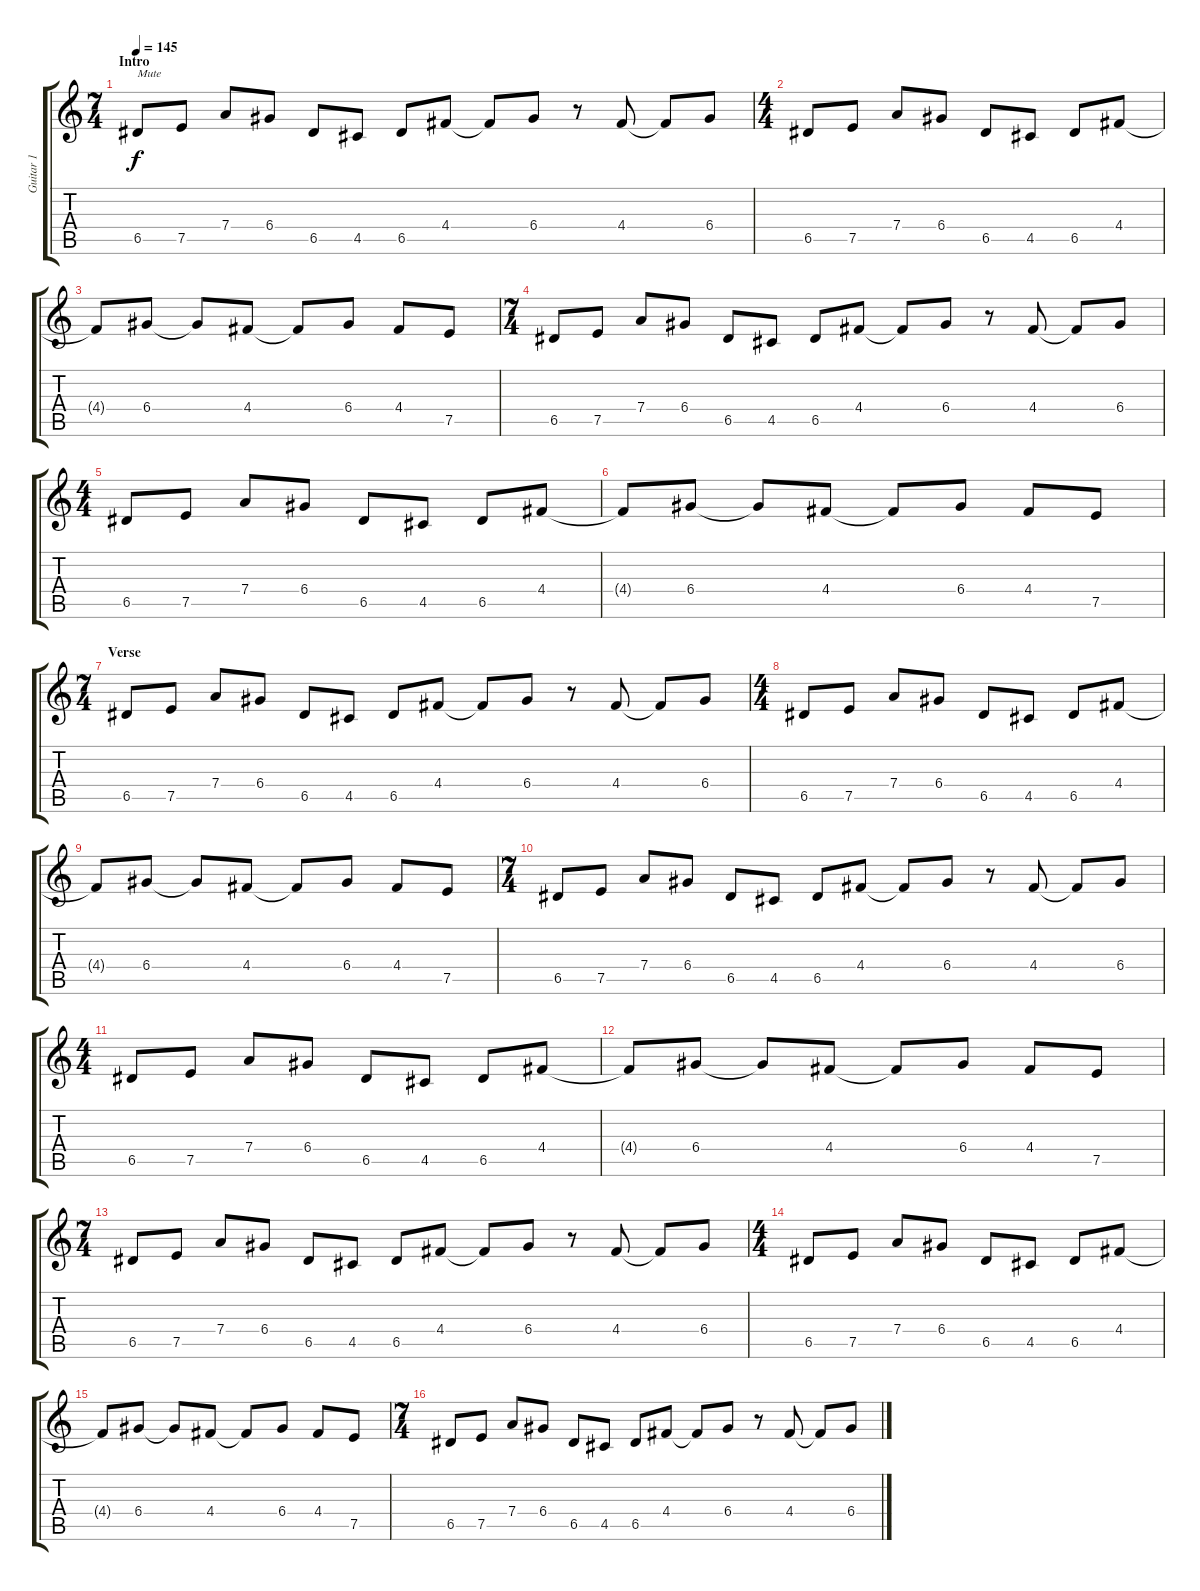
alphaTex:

\track ("Guitar 1" "Guitar 1") {instrument distortionguitar}
\staff {score tabs}
\tuning (E4 B3 G3 D3 A2 E2) {hide}
\ts (7 4)
\section ("" "Intro")
\tempo 145
\clef g2
\ks c
6.5.8{txt "Mute" dy f instrument distortionguitar} 7.5.8 7.4.8 6.4.8 6.5.8 4.5.8 6.5.8 4.4.8 4.4{t}.8 6.4.8 r.8 4.4.8 4.4{t}.8 6.4.8 |
\ts (4 4)
6.5.8 7.5.8 7.4.8 6.4.8 6.5.8 4.5.8 6.5.8 4.4.8 |
4.4{t}.8 6.4.8 6.4{t}.8 4.4.8 4.4{t}.8 6.4.8 4.4.8 7.5.8 |
\ts (7 4)
6.5.8 7.5.8 7.4.8 6.4.8 6.5.8 4.5.8 6.5.8 4.4.8 4.4{t}.8 6.4.8 r.8 4.4.8 4.4{t}.8 6.4.8 |
\ts (4 4)
6.5.8 7.5.8 7.4.8 6.4.8 6.5.8 4.5.8 6.5.8 4.4.8 |
4.4{t}.8 6.4.8 6.4{t}.8 4.4.8 4.4{t}.8 6.4.8 4.4.8 7.5.8 |
\ts (7 4)
\section ("" "Verse")
6.5.8 7.5.8 7.4.8 6.4.8 6.5.8 4.5.8 6.5.8 4.4.8 4.4{t}.8 6.4.8 r.8 4.4.8 4.4{t}.8 6.4.8 |
\ts (4 4)
6.5.8 7.5.8 7.4.8 6.4.8 6.5.8 4.5.8 6.5.8 4.4.8 |
4.4{t}.8 6.4.8 6.4{t}.8 4.4.8 4.4{t}.8 6.4.8 4.4.8 7.5.8 |
\ts (7 4)
6.5.8 7.5.8 7.4.8 6.4.8 6.5.8 4.5.8 6.5.8 4.4.8 4.4{t}.8 6.4.8 r.8 4.4.8 4.4{t}.8 6.4.8 |
\ts (4 4)
6.5.8 7.5.8 7.4.8 6.4.8 6.5.8 4.5.8 6.5.8 4.4.8 |
4.4{t}.8 6.4.8 6.4{t}.8 4.4.8 4.4{t}.8 6.4.8 4.4.8 7.5.8 |
\ts (7 4)
6.5.8 7.5.8 7.4.8 6.4.8 6.5.8 4.5.8 6.5.8 4.4.8 4.4{t}.8 6.4.8 r.8 4.4.8 4.4{t}.8 6.4.8 |
\ts (4 4)
6.5.8 7.5.8 7.4.8 6.4.8 6.5.8 4.5.8 6.5.8 4.4.8 |
4.4{t}.8 6.4.8 6.4{t}.8 4.4.8 4.4{t}.8 6.4.8 4.4.8 7.5.8 |
\ts (7 4)
6.5.8 7.5.8 7.4.8 6.4.8 6.5.8 4.5.8 6.5.8 4.4.8 4.4{t}.8 6.4.8 r.8 4.4.8 4.4{t}.8 6.4.8
